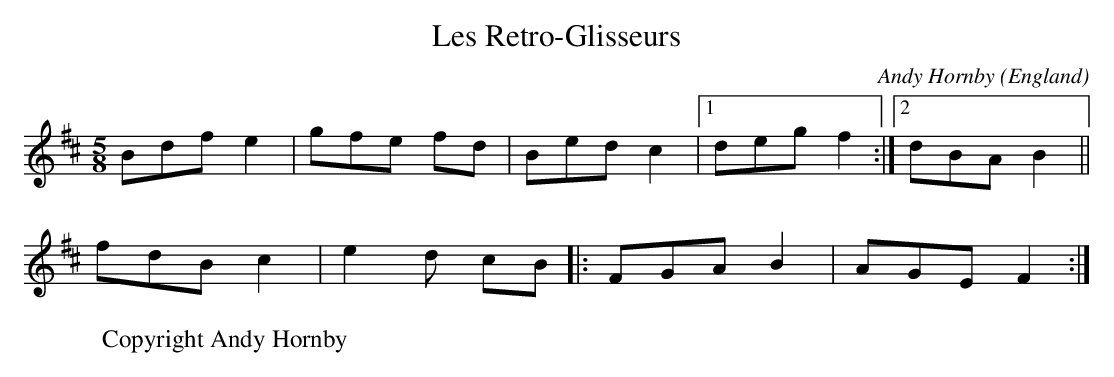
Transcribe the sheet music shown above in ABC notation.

X:1
T:Retro-Glisseurs, Les
O:England
M:5/8
L:1/8
C:Andy Hornby
K:Bm
Bdf e2|gfe fd|Bed c2|1 deg f2 :|2 dBA B2 ||
fdB c2|e2d cB|: FGA B2|AGE F2:|
W:Copyright Andy Hornby
